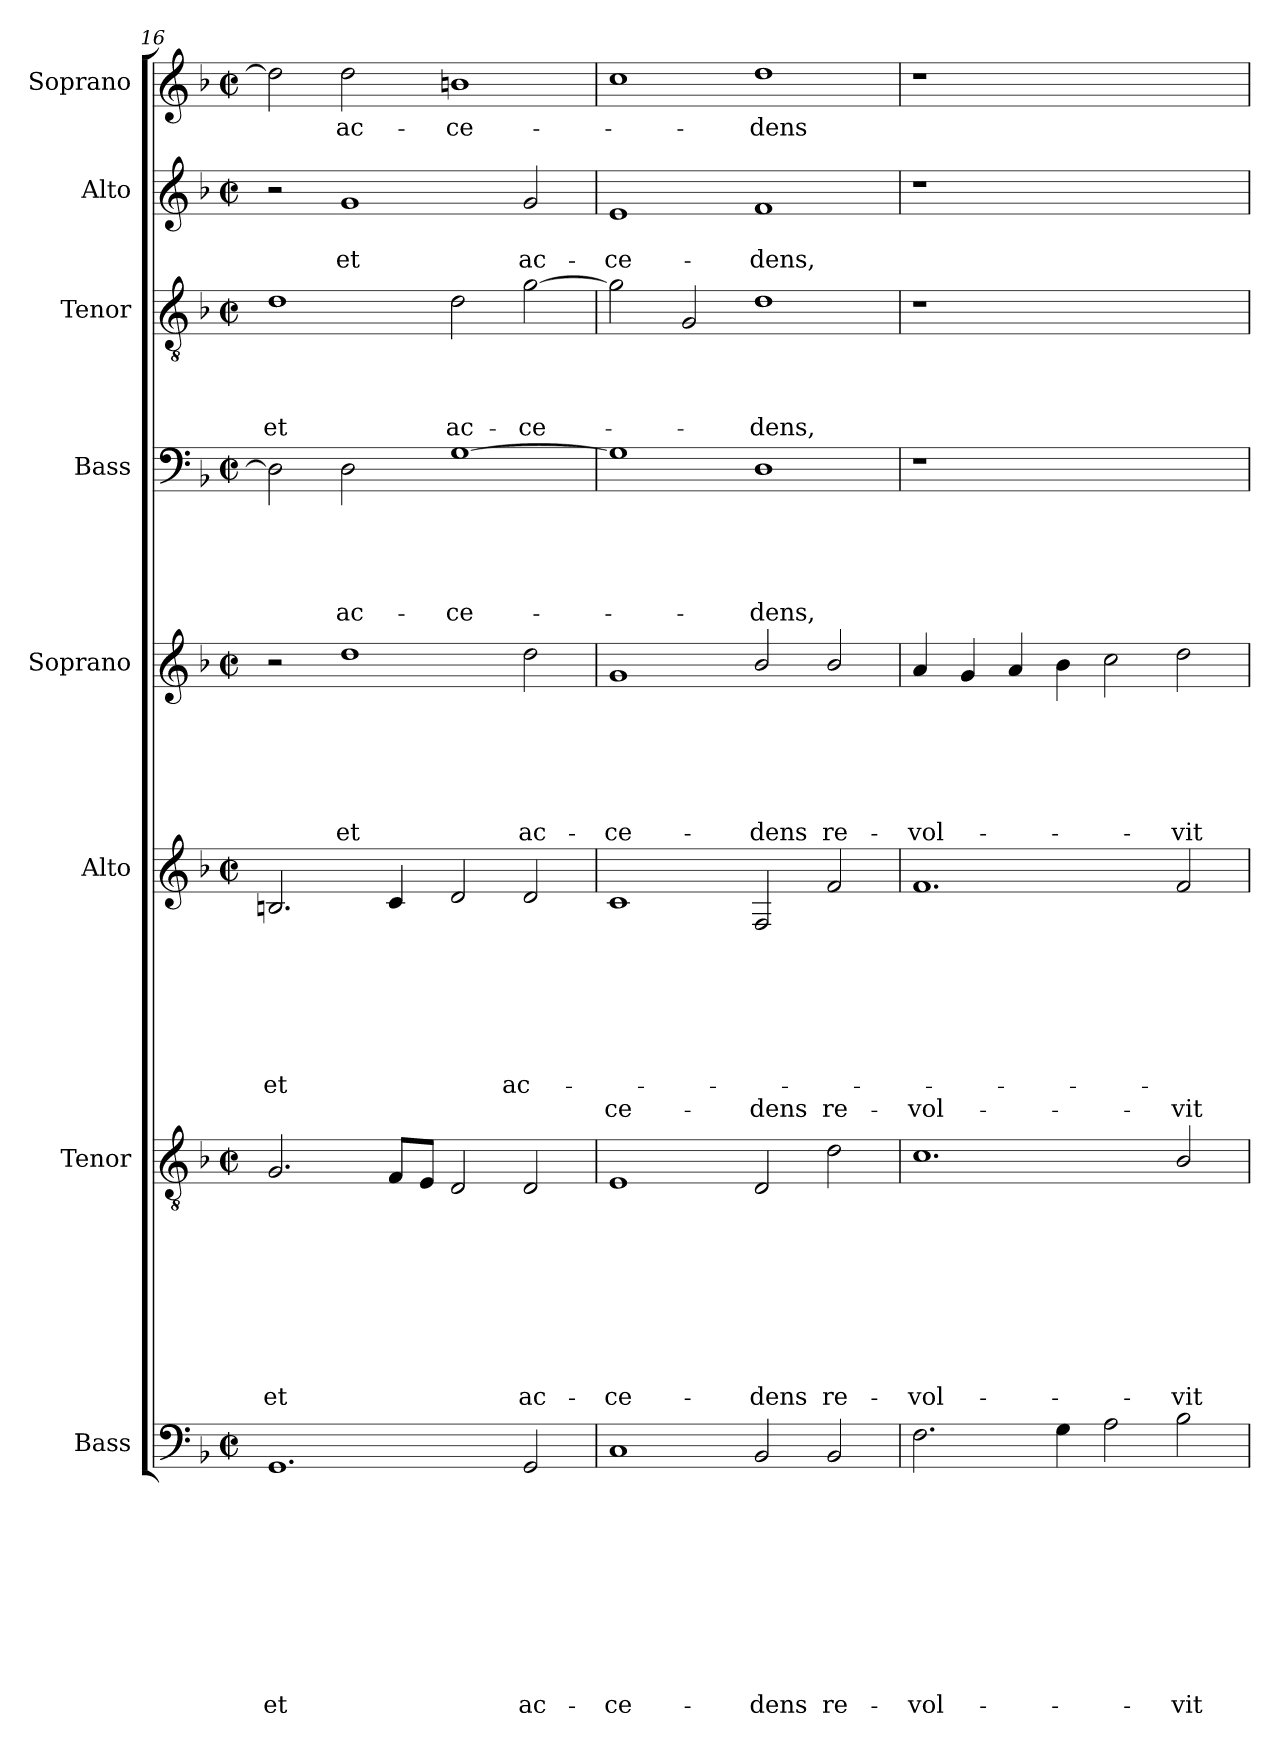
**kern	**text	**text	**text	**text	**text	**text	**text	**text	**text	**text	**kern	**text	**text	**text	**text	**text	**text	**text	**text	**text	**kern	**text	**text	**text	**text	**text	**text	**text	**text	**kern	**text	**text	**text	**text	**text	**text	**kern	**text	**text	**text	**text	**text	**kern	**text	**text	**text	**text	**kern	**text	**text	**kern	**text
*part8	*part8	*part8	*part8	*part8	*part8	*part8	*part8	*part8	*part8	*part8	*part7	*part7	*part7	*part7	*part7	*part7	*part7	*part7	*part7	*part7	*part6	*part6	*part6	*part6	*part6	*part6	*part6	*part6	*part6	*part5	*part5	*part5	*part5	*part5	*part5	*part5	*part4	*part4	*part4	*part4	*part4	*part4	*part3	*part3	*part3	*part3	*part3	*part2	*part2	*part2	*part1	*part1
*staff8	*staff8	*staff8	*staff8	*staff8	*staff8	*staff8	*staff8	*staff8	*staff8	*staff8	*staff7	*staff7	*staff7	*staff7	*staff7	*staff7	*staff7	*staff7	*staff7	*staff7	*staff6	*staff6	*staff6	*staff6	*staff6	*staff6	*staff6	*staff6	*staff6	*staff5	*staff5	*staff5	*staff5	*staff5	*staff5	*staff5	*staff4	*staff4	*staff4	*staff4	*staff4	*staff4	*staff3	*staff3	*staff3	*staff3	*staff3	*staff2	*staff2	*staff2	*staff1	*staff1
*I"Bass	*	*	*	*	*	*	*	*	*	*	*I"Tenor	*	*	*	*	*	*	*	*	*	*I"Alto	*	*	*	*	*	*	*	*	*I"Soprano	*	*	*	*	*	*	*I"Bass	*	*	*	*	*	*I"Tenor	*	*	*	*	*I"Alto	*	*	*I"Soprano	*
*I'B.	*	*	*	*	*	*	*	*	*	*	*I'T.	*	*	*	*	*	*	*	*	*	*I'A. 2	*	*	*	*	*	*	*	*	*I'S.	*	*	*	*	*	*	*I'B.	*	*	*	*	*	*I'T.	*	*	*	*	*I'A.	*	*	*I'S.	*
*clefF4	*	*	*	*	*	*	*	*	*	*	*clefGv2	*	*	*	*	*	*	*	*	*	*clefG2	*	*	*	*	*	*	*	*	*clefG2	*	*	*	*	*	*	*clefF4	*	*	*	*	*	*clefGv2	*	*	*	*	*clefG2	*	*	*clefG2	*
*k[b-]	*	*	*	*	*	*	*	*	*	*	*k[b-]	*	*	*	*	*	*	*	*	*	*k[b-]	*	*	*	*	*	*	*	*	*k[b-]	*	*	*	*	*	*	*k[b-]	*	*	*	*	*	*k[b-]	*	*	*	*	*k[b-]	*	*	*k[b-]	*
*F:	*	*	*	*	*	*	*	*	*	*	*F:	*	*	*	*	*	*	*	*	*	*F:	*	*	*	*	*	*	*	*	*F:	*	*	*	*	*	*	*F:	*	*	*	*	*	*F:	*	*	*	*	*F:	*	*	*F:	*
*M2/2	*	*	*	*	*	*	*	*	*	*	*M2/2	*	*	*	*	*	*	*	*	*	*M2/2	*	*	*	*	*	*	*	*	*M2/2	*	*	*	*	*	*	*M2/2	*	*	*	*	*	*M2/2	*	*	*	*	*M2/2	*	*	*M2/2	*
*met(c|)	*	*	*	*	*	*	*	*	*	*	*met(c|)	*	*	*	*	*	*	*	*	*	*met(c|)	*	*	*	*	*	*	*	*	*met(c|)	*	*	*	*	*	*	*met(c|)	*	*	*	*	*	*met(c|)	*	*	*	*	*met(c|)	*	*	*met(c|)	*
=16	=16	=16	=16	=16	=16	=16	=16	=16	=16	=16	=16	=16	=16	=16	=16	=16	=16	=16	=16	=16	=16	=16	=16	=16	=16	=16	=16	=16	=16	=16	=16	=16	=16	=16	=16	=16	=16	=16	=16	=16	=16	=16	=16	=16	=16	=16	=16	=16	=16	=16	=16	=16
!	!	!	!	!	!	!	!	!	!	!LO:LY:b	!	!	!	!	!	!	!	!	!	!LO:LY:b	!	!	!	!	!	!	!	!LO:LY:b	!	!	!	!	!	!	!	!	!	!	!	!	!	!	!	!	!	!	!LO:LY:b	!	!	!	!	!
1.GG	.	.	.	.	.	.	.	.	.	et	2.G/	.	.	.	.	.	.	.	.	et	2.Bn/	.	.	.	.	.	.	et	.	2r	.	.	.	.	.	.	2D\]	.	.	.	.	.	1d	.	.	.	et	2r	.	.	2dd\]	.
!	!	!	!	!	!	!	!	!	!	!	!	!	!	!	!	!	!	!	!	!	!	!	!	!	!	!	!	!	!	!	!	!	!	!	!	!LO:LY:b	!	!	!	!	!	!LO:LY:b	!	!	!	!	!	!	!	!LO:LY:b	!	!LO:LY:b
.	.	.	.	.	.	.	.	.	.	.	.	.	.	.	.	.	.	.	.	.	.	.	.	.	.	.	.	.	.	1dd	.	.	.	.	.	et	2D\	.	.	.	.	ac-	.	.	.	.	.	1g	.	et	2dd\	ac-
.	.	.	.	.	.	.	.	.	.	.	8F/L	.	.	.	.	.	.	.	.	.	4c/	.	.	.	.	.	.	.	.	.	.	.	.	.	.	.	.	.	.	.	.	.	.	.	.	.	.	.	.	.	.	.
.	.	.	.	.	.	.	.	.	.	.	8E/J	.	.	.	.	.	.	.	.	.	.	.	.	.	.	.	.	.	.	.	.	.	.	.	.	.	.	.	.	.	.	.	.	.	.	.	.	.	.	.	.	.
!	!	!	!	!	!	!	!	!	!	!	!	!	!	!	!	!	!	!	!	!	!	!	!	!	!	!	!	!	!	!	!	!	!	!	!	!	!	!	!	!	!	!LO:LY:b	!	!	!	!	!LO:LY:b	!	!	!	!	!LO:LY:b
.	.	.	.	.	.	.	.	.	.	.	2D/	.	.	.	.	.	.	.	.	.	2d/	.	.	.	.	.	.	.	.	.	.	.	.	.	.	.	[<1G	.	.	.	.	-ce-	2d\	.	.	.	ac-	.	.	.	1bn	-ce-
!	!	!	!	!	!	!	!	!	!	!LO:LY:b	!	!	!	!	!	!	!	!	!	!LO:LY:b	!	!	!	!	!	!	!	!LO:LY:b	!	!	!	!	!	!	!	!LO:LY:b	!	!	!	!	!	!	!	!	!	!	!LO:LY:b	!	!	!LO:LY:b	!	!
2GG/	.	.	.	.	.	.	.	.	.	ac-	2D/	.	.	.	.	.	.	.	.	ac-	2d/	.	.	.	.	.	.	ac-	.	2dd\	.	.	.	.	.	ac-	.	.	.	.	.	.	[<2g\	.	.	.	-ce-	2g/	.	ac-	.	.
!!LO:LB:g=z
=17	=17	=17	=17	=17	=17	=17	=17	=17	=17	=17	=17	=17	=17	=17	=17	=17	=17	=17	=17	=17	=17	=17	=17	=17	=17	=17	=17	=17	=17	=17	=17	=17	=17	=17	=17	=17	=17	=17	=17	=17	=17	=17	=17	=17	=17	=17	=17	=17	=17	=17	=17	=17
!	!	!	!	!	!	!	!	!	!	!LO:LY:b	!	!	!	!	!	!	!	!	!	!LO:LY:b	!	!	!	!	!	!	!	!	!LO:LY:b	!	!	!	!	!	!	!LO:LY:b	!	!	!	!	!	!	!	!	!	!	!	!	!	!LO:LY:b	!	!
1C	.	.	.	.	.	.	.	.	.	-ce-	1E	.	.	.	.	.	.	.	.	-ce-	1c	.	.	.	.	.	.	.	ce-	1g	.	.	.	.	.	-ce-	1G]	.	.	.	.	.	2g\]	.	.	.	.	1e	.	-ce-	1cc	.
.	.	.	.	.	.	.	.	.	.	.	.	.	.	.	.	.	.	.	.	.	.	.	.	.	.	.	.	.	.	.	.	.	.	.	.	.	.	.	.	.	.	.	2G/	.	.	.	.	.	.	.	.	.
!	!	!	!	!	!	!	!	!	!	!LO:LY:b	!	!	!	!	!	!	!	!	!	!LO:LY:b	!	!	!	!	!	!	!	!	!LO:LY:b	!	!	!	!	!	!	!LO:LY:b	!	!	!	!	!	!LO:LY:b	!	!	!	!	!LO:LY:b	!	!	!LO:LY:b	!	!LO:LY:b
2BB-/	.	.	.	.	.	.	.	.	.	-dens	2D/	.	.	.	.	.	.	.	.	-dens	2F/	.	.	.	.	.	.	.	-dens	2b-/	.	.	.	.	.	-dens	1D	.	.	.	.	-dens,	1d	.	.	.	-dens,	1f	.	-dens,	1dd	-dens
!	!	!	!	!	!	!	!	!	!	!LO:LY:b	!	!	!	!	!	!	!	!	!	!LO:LY:b	!	!	!	!	!	!	!	!	!LO:LY:b	!	!	!	!	!	!	!LO:LY:b	!	!	!	!	!	!	!	!	!	!	!	!	!	!	!	!
2BB-/	.	.	.	.	.	.	.	.	.	re-	2d\	.	.	.	.	.	.	.	.	re-	2f/	.	.	.	.	.	.	.	re-	2b-/	.	.	.	.	.	re-	.	.	.	.	.	.	.	.	.	.	.	.	.	.	.	.
=18	=18	=18	=18	=18	=18	=18	=18	=18	=18	=18	=18	=18	=18	=18	=18	=18	=18	=18	=18	=18	=18	=18	=18	=18	=18	=18	=18	=18	=18	=18	=18	=18	=18	=18	=18	=18	=18	=18	=18	=18	=18	=18	=18	=18	=18	=18	=18	=18	=18	=18	=18	=18
!	!	!	!	!	!	!	!	!	!	!LO:LY:b	!	!	!	!	!	!	!	!	!	!LO:LY:b	!	!	!	!	!	!	!	!	!LO:LY:b	!	!	!	!	!	!	!LO:LY:b	!LO:N:vis=1	!	!	!	!	!	!LO:N:vis=1	!	!	!	!	!LO:N:vis=1	!	!	!LO:N:vis=1	!
2.F\	.	.	.	.	.	.	.	.	.	-vol-	1.c	.	.	.	.	.	.	.	.	-vol-	1.f	.	.	.	.	.	.	.	-vol-	4a/	.	.	.	.	.	-vol-	1r	.	.	.	.	.	1r	.	.	.	.	1r	.	.	1r	.
.	.	.	.	.	.	.	.	.	.	.	.	.	.	.	.	.	.	.	.	.	.	.	.	.	.	.	.	.	.	4g/	.	.	.	.	.	.	.	.	.	.	.	.	.	.	.	.	.	.	.	.	.	.
.	.	.	.	.	.	.	.	.	.	.	.	.	.	.	.	.	.	.	.	.	.	.	.	.	.	.	.	.	.	4a/	.	.	.	.	.	.	.	.	.	.	.	.	.	.	.	.	.	.	.	.	.	.
4G\	.	.	.	.	.	.	.	.	.	.	.	.	.	.	.	.	.	.	.	.	.	.	.	.	.	.	.	.	.	4b-\	.	.	.	.	.	.	.	.	.	.	.	.	.	.	.	.	.	.	.	.	.	.
2A\	.	.	.	.	.	.	.	.	.	.	.	.	.	.	.	.	.	.	.	.	.	.	.	.	.	.	.	.	.	2cc\	.	.	.	.	.	.	1ryy	.	.	.	.	.	1ryy	.	.	.	.	1ryy	.	.	1ryy	.
!	!	!	!	!	!	!	!	!	!	!LO:LY:b	!	!	!	!	!	!	!	!	!	!LO:LY:b	!	!	!	!	!	!	!	!	!LO:LY:b	!	!	!	!	!	!	!LO:LY:b	!	!	!	!	!	!	!	!	!	!	!	!	!	!	!	!
2B-\	.	.	.	.	.	.	.	.	.	-vit	2B-/	.	.	.	.	.	.	.	.	-vit	2f/	.	.	.	.	.	.	.	-vit	2dd\	.	.	.	.	.	-vit	.	.	.	.	.	.	.	.	.	.	.	.	.	.	.	.
=	=	=	=	=	=	=	=	=	=	=	=	=	=	=	=	=	=	=	=	=	=	=	=	=	=	=	=	=	=	=	=	=	=	=	=	=	=	=	=	=	=	=	=	=	=	=	=	=	=	=	=	=
*-	*-	*-	*-	*-	*-	*-	*-	*-	*-	*-	*-	*-	*-	*-	*-	*-	*-	*-	*-	*-	*-	*-	*-	*-	*-	*-	*-	*-	*-	*-	*-	*-	*-	*-	*-	*-	*-	*-	*-	*-	*-	*-	*-	*-	*-	*-	*-	*-	*-	*-	*-	*-
